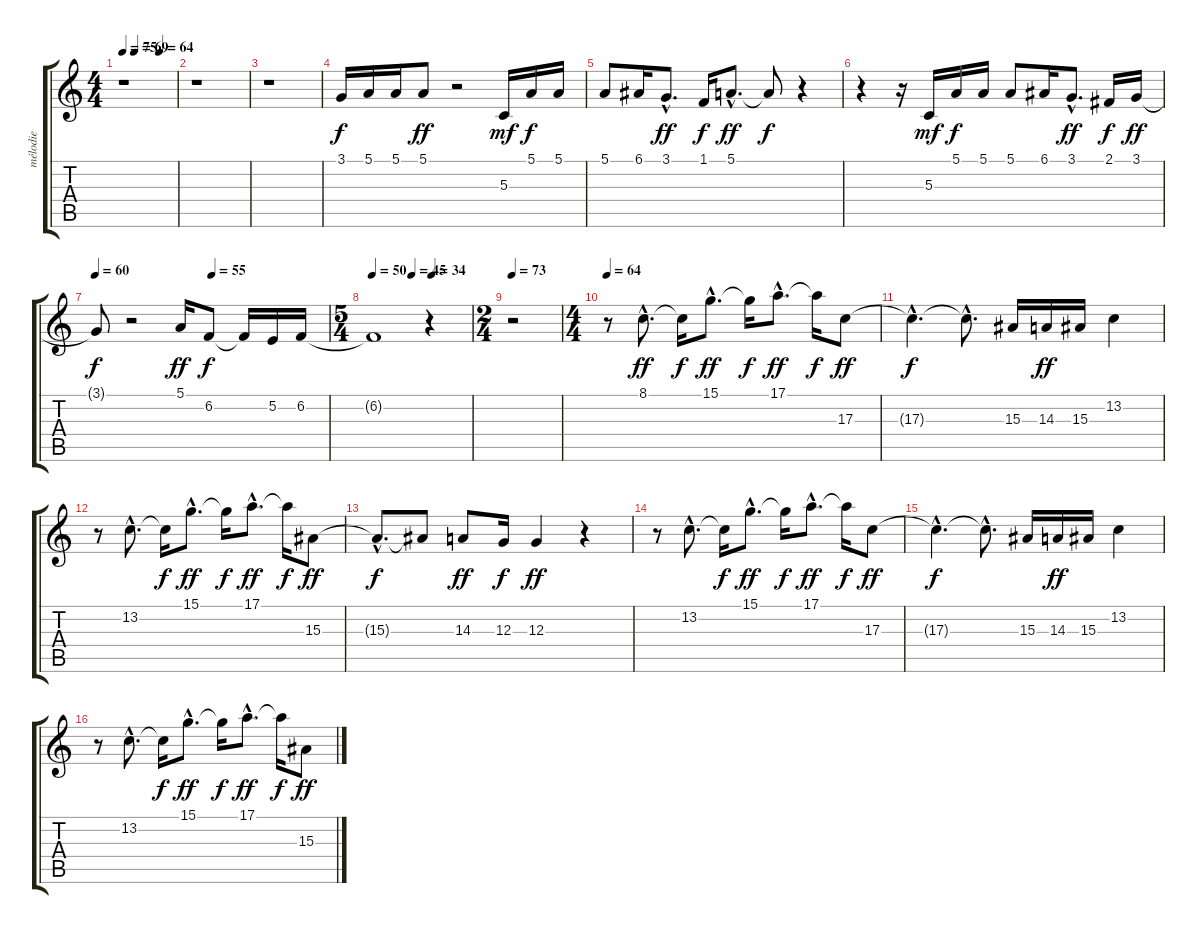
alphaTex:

\track ("mélodie" "mélodie") {instrument choiraahs}
\staff {score tabs}
\tuning (E4 B3 G3 D3 A2 E2) {hide}
\ts (4 4)
\tempo 75
\tempo (69 0.21875)
\tempo (64 0.6875)
\clef g2
\ks c
r.1{dy ff} |
r.1 |
r.1 |
3.1.16{dy f} 5.1.16 5.1.16 5.1.8{dy ff} r.2 5.3.16{dy mf} 5.1.16{dy f} 5.1.16 |
5.1.8 6.1.16 3.1{hac}.8{d dy ff} 1.1.16{dy f} 5.1{hac}.8{d dy ff} 5.1{t}.8{dy f} r.4 |
r.4 r.16 5.3.16{dy mf} 5.1.16{dy f} 5.1.16 5.1.8 6.1.16 3.1{hac}.8{d dy ff} 2.1.16{dy f} 3.1.16{dy ff} |
\tempo 60
\tempo (55 0.5)
3.1{t}.8{dy f} r.2 5.1.16{dy ff} 6.2.8{dy f} 6.2{t}.16 5.2.16 6.2.16 |
\ts (5 4)
\tempo 50
\tempo (45 0.4)
\tempo (34 0.6)
6.2{t}.1 r.4 |
\ts (2 4)
\tempo 73
r.2 |
\ts (4 4)
\tempo 64
r.8 8.1{hac}.8{d dy ff} 8.1{t}.16{dy f} 15.1{hac}.8{d dy ff} 15.1{t}.16{dy f} 17.1{hac}.8{d dy ff} 17.1{t}.16{dy f} 17.3.8{dy ff} |
17.3{hac t}.4{d dy f} 17.3{hac t}.8{d} 15.3.16 14.3.16{dy ff} 15.3.16 13.2.4 |
r.8 13.2{hac}.8{d} 13.2{t}.16{dy f} 15.1{hac}.8{d dy ff} 15.1{t}.16{dy f} 17.1{hac}.8{d dy ff} 17.1{t}.16{dy f} 15.3.8{dy ff} |
15.3{hac t}.8{d dy f} 15.3{t}.8 14.3.8{dy ff} 12.3.16{dy f} 12.3.4{dy ff} r.4 |
r.8 13.2{hac}.8{d} 13.2{t}.16{dy f} 15.1{hac}.8{d dy ff} 15.1{t}.16{dy f} 17.1{hac}.8{d dy ff} 17.1{t}.16{dy f} 17.3.8{dy ff} |
17.3{hac t}.4{d dy f} 17.3{hac t}.8{d} 15.3.16 14.3.16{dy ff} 15.3.16 13.2.4 |
r.8 13.2{hac}.8{d} 13.2{t}.16{dy f} 15.1{hac}.8{d dy ff} 15.1{t}.16{dy f} 17.1{hac}.8{d dy ff} 17.1{t}.16{dy f} 15.3.8{dy ff}
